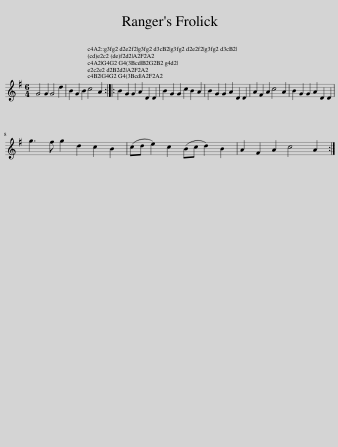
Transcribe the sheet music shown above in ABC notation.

X:1
L:1/8
M:6/4
I:linebreak $
K:G
V:1 treble
V:1
 G4 G2 G4 d2 | B2 G2 B2 c4 A2 :: B2 G2 G2 A2 D2 D2 | B2 G2 G2 c2 B2 A2 | B2 G2 G2 A2 D2 D2 | %5
 A2 F2 A2 c4 A2 | B2 G2 G2 A2 D2 D2 |$ g3 f g2 d2 c2 B2 | (cd e2) c2 (Bc d2) B2 | A2 F2 A2 c4 A2 :| %10
